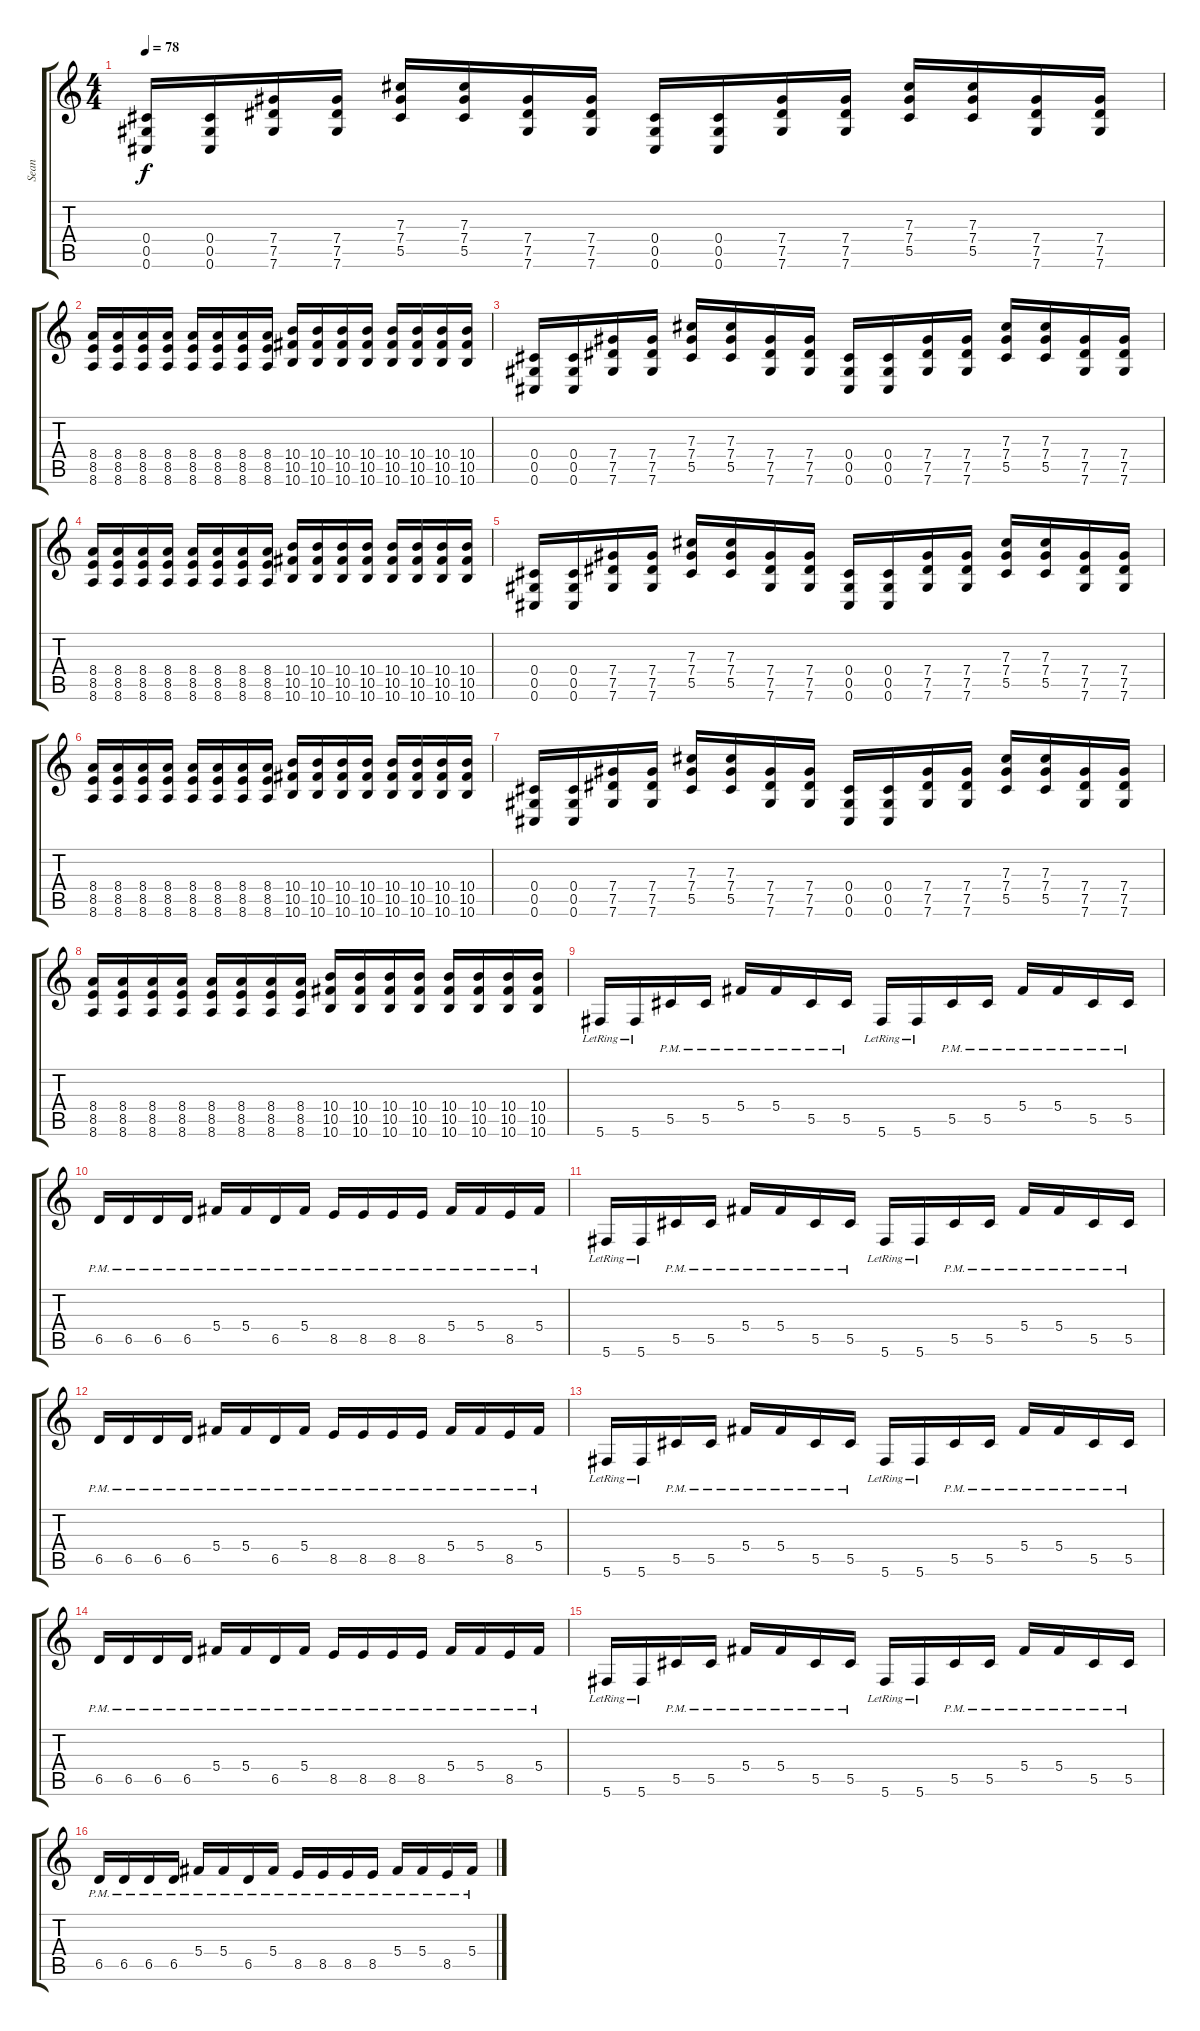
\track ("Sean" "Sean") {instrument distortionguitar}
\staff {score tabs}
\tuning (Eb4 Bb3 Gb3 Db3 Ab2 Db2) {hide}
\ts (4 4)
\tempo 78
\clef g2
\ks c
(0.4 0.5 0.6).16{dy f volume 16 instrument distortionguitar} (0.4 0.5 0.6).16 (7.4 7.5 7.6).16 (7.4 7.5 7.6).16 (7.3 7.4 5.5).16 (7.3 7.4 5.5).16 (7.4 7.5 7.6).16 (7.4 7.5 7.6).16 (0.4 0.5 0.6).16 (0.4 0.5 0.6).16 (7.4 7.5 7.6).16 (7.4 7.5 7.6).16 (7.3 7.4 5.5).16 (7.3 7.4 5.5).16 (7.4 7.5 7.6).16 (7.4 7.5 7.6).16 |
(8.4 8.5 8.6).16 (8.4 8.5 8.6).16 (8.4 8.5 8.6).16 (8.4 8.5 8.6).16 (8.4 8.5 8.6).16 (8.4 8.5 8.6).16 (8.4 8.5 8.6).16 (8.4 8.5 8.6).16 (10.4 10.5 10.6).16 (10.4 10.5 10.6).16 (10.4 10.5 10.6).16 (10.4 10.5 10.6).16 (10.4 10.5 10.6).16 (10.4 10.5 10.6).16 (10.4 10.5 10.6).16 (10.4 10.5 10.6).16 |
(0.4 0.5 0.6).16 (0.4 0.5 0.6).16 (7.4 7.5 7.6).16 (7.4 7.5 7.6).16 (7.3 7.4 5.5).16 (7.3 7.4 5.5).16 (7.4 7.5 7.6).16 (7.4 7.5 7.6).16 (0.4 0.5 0.6).16 (0.4 0.5 0.6).16 (7.4 7.5 7.6).16 (7.4 7.5 7.6).16 (7.3 7.4 5.5).16 (7.3 7.4 5.5).16 (7.4 7.5 7.6).16 (7.4 7.5 7.6).16 |
(8.4 8.5 8.6).16 (8.4 8.5 8.6).16 (8.4 8.5 8.6).16 (8.4 8.5 8.6).16 (8.4 8.5 8.6).16 (8.4 8.5 8.6).16 (8.4 8.5 8.6).16 (8.4 8.5 8.6).16 (10.4 10.5 10.6).16 (10.4 10.5 10.6).16 (10.4 10.5 10.6).16 (10.4 10.5 10.6).16 (10.4 10.5 10.6).16 (10.4 10.5 10.6).16 (10.4 10.5 10.6).16 (10.4 10.5 10.6).16 |
(0.4 0.5 0.6).16 (0.4 0.5 0.6).16 (7.4 7.5 7.6).16 (7.4 7.5 7.6).16 (7.3 7.4 5.5).16 (7.3 7.4 5.5).16 (7.4 7.5 7.6).16 (7.4 7.5 7.6).16 (0.4 0.5 0.6).16 (0.4 0.5 0.6).16 (7.4 7.5 7.6).16 (7.4 7.5 7.6).16 (7.3 7.4 5.5).16 (7.3 7.4 5.5).16 (7.4 7.5 7.6).16 (7.4 7.5 7.6).16 |
(8.4 8.5 8.6).16 (8.4 8.5 8.6).16 (8.4 8.5 8.6).16 (8.4 8.5 8.6).16 (8.4 8.5 8.6).16 (8.4 8.5 8.6).16 (8.4 8.5 8.6).16 (8.4 8.5 8.6).16 (10.4 10.5 10.6).16 (10.4 10.5 10.6).16 (10.4 10.5 10.6).16 (10.4 10.5 10.6).16 (10.4 10.5 10.6).16 (10.4 10.5 10.6).16 (10.4 10.5 10.6).16 (10.4 10.5 10.6).16 |
(0.4 0.5 0.6).16 (0.4 0.5 0.6).16 (7.4 7.5 7.6).16 (7.4 7.5 7.6).16 (7.3 7.4 5.5).16 (7.3 7.4 5.5).16 (7.4 7.5 7.6).16 (7.4 7.5 7.6).16 (0.4 0.5 0.6).16 (0.4 0.5 0.6).16 (7.4 7.5 7.6).16 (7.4 7.5 7.6).16 (7.3 7.4 5.5).16 (7.3 7.4 5.5).16 (7.4 7.5 7.6).16 (7.4 7.5 7.6).16 |
(8.4 8.5 8.6).16 (8.4 8.5 8.6).16 (8.4 8.5 8.6).16 (8.4 8.5 8.6).16 (8.4 8.5 8.6).16 (8.4 8.5 8.6).16 (8.4 8.5 8.6).16 (8.4 8.5 8.6).16 (10.4 10.5 10.6).16 (10.4 10.5 10.6).16 (10.4 10.5 10.6).16 (10.4 10.5 10.6).16 (10.4 10.5 10.6).16 (10.4 10.5 10.6).16 (10.4 10.5 10.6).16 (10.4 10.5 10.6).16 |
5.6{lr}.16{volume 9 instrument fx4atmosphere} 5.6{lr}.16 5.5{pm}.16 5.5{pm}.16 5.4{pm}.16 5.4{pm}.16 5.5{pm}.16 5.5{pm}.16 5.6{lr}.16 5.6{lr}.16 5.5{pm}.16 5.5{pm}.16 5.4{pm}.16 5.4{pm}.16 5.5{pm}.16 5.5{pm}.16 |
6.5{pm}.16 6.5{pm}.16 6.5{pm}.16 6.5{pm}.16 5.4{pm}.16 5.4{pm}.16 6.5{pm}.16 5.4{pm}.16 8.5{pm}.16 8.5{pm}.16 8.5{pm}.16 8.5{pm}.16 5.4{pm}.16 5.4{pm}.16 8.5{pm}.16 5.4{pm}.16 |
5.6{lr}.16{volume 9 instrument fx4atmosphere} 5.6{lr}.16 5.5{pm}.16 5.5{pm}.16 5.4{pm}.16 5.4{pm}.16 5.5{pm}.16 5.5{pm}.16 5.6{lr}.16 5.6{lr}.16 5.5{pm}.16 5.5{pm}.16 5.4{pm}.16 5.4{pm}.16 5.5{pm}.16 5.5{pm}.16 |
6.5{pm}.16 6.5{pm}.16 6.5{pm}.16 6.5{pm}.16 5.4{pm}.16 5.4{pm}.16 6.5{pm}.16 5.4{pm}.16 8.5{pm}.16 8.5{pm}.16 8.5{pm}.16 8.5{pm}.16 5.4{pm}.16 5.4{pm}.16 8.5{pm}.16 5.4{pm}.16 |
5.6{lr}.16{volume 9 instrument fx4atmosphere} 5.6{lr}.16 5.5{pm}.16 5.5{pm}.16 5.4{pm}.16 5.4{pm}.16 5.5{pm}.16 5.5{pm}.16 5.6{lr}.16 5.6{lr}.16 5.5{pm}.16 5.5{pm}.16 5.4{pm}.16 5.4{pm}.16 5.5{pm}.16 5.5{pm}.16 |
6.5{pm}.16 6.5{pm}.16 6.5{pm}.16 6.5{pm}.16 5.4{pm}.16 5.4{pm}.16 6.5{pm}.16 5.4{pm}.16 8.5{pm}.16 8.5{pm}.16 8.5{pm}.16 8.5{pm}.16 5.4{pm}.16 5.4{pm}.16 8.5{pm}.16 5.4{pm}.16 |
5.6{lr}.16{volume 9 instrument fx4atmosphere} 5.6{lr}.16 5.5{pm}.16 5.5{pm}.16 5.4{pm}.16 5.4{pm}.16 5.5{pm}.16 5.5{pm}.16 5.6{lr}.16 5.6{lr}.16 5.5{pm}.16 5.5{pm}.16 5.4{pm}.16 5.4{pm}.16 5.5{pm}.16 5.5{pm}.16 |
6.5{pm}.16 6.5{pm}.16 6.5{pm}.16 6.5{pm}.16 5.4{pm}.16 5.4{pm}.16 6.5{pm}.16 5.4{pm}.16 8.5{pm}.16 8.5{pm}.16 8.5{pm}.16 8.5{pm}.16 5.4{pm}.16 5.4{pm}.16 8.5{pm}.16 5.4{pm}.16
